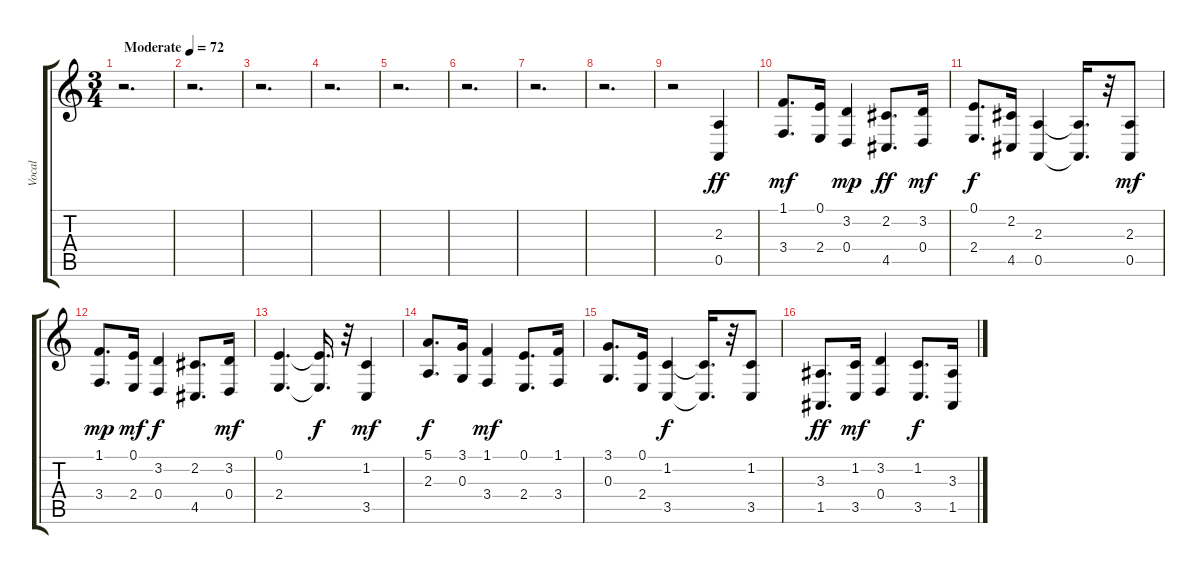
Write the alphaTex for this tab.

\track ("Vocal" "Vocal") {instrument synthvoice}
\staff {score tabs}
\tuning (E4 B3 G3 D3 A2 E2) {hide}
\ts (3 4)
\tempo (72 "Moderate")
\clef g2
\ks c
r.2{d dy ff instrument synthvoice} |
r.2{d} |
r.2{d} |
r.2{d} |
r.2{d} |
r.2{d} |
r.2{d} |
r.2{d} |
r.2 (2.3 0.5).4 |
(1.1 3.4).8{d dy mf} (0.1 2.4).16 (3.2 0.4).4{dy mp} (2.2 4.5).8{d dy ff} (3.2 0.4).16{dy mf} |
(0.1 2.4).8{d dy f} (2.2 4.5).16 (2.3 0.5).4 (2.3{t} 0.5{t}).16{d} r.32 (2.3 0.5).8{dy mf} |
(1.1 3.4).8{d dy mp} (0.1 2.4).16{dy mf} (3.2 0.4).4{dy f} (2.2 4.5).8{d} (3.2 0.4).16{dy mf} |
(0.1 2.4).4{d} (0.1{t} 2.4{t}).16{d dy f} r.32 (1.2 3.5).4{dy mf} |
(5.1 2.3).8{d dy f} (3.1 0.3).16 (1.1 3.4).4{dy mf} (0.1 2.4).8{d} (1.1 3.4).16 |
(3.1 0.3).8{d} (0.1 2.4).16 (1.2 3.5).4{dy f} (1.2{t} 3.5{t}).16{d} r.32 (1.2 3.5).8 |
(3.3 1.5).8{d dy ff} (1.2 3.5).16{dy mf} (3.2 0.4).4 (1.2 3.5).8{d dy f} (3.3 1.5).16
